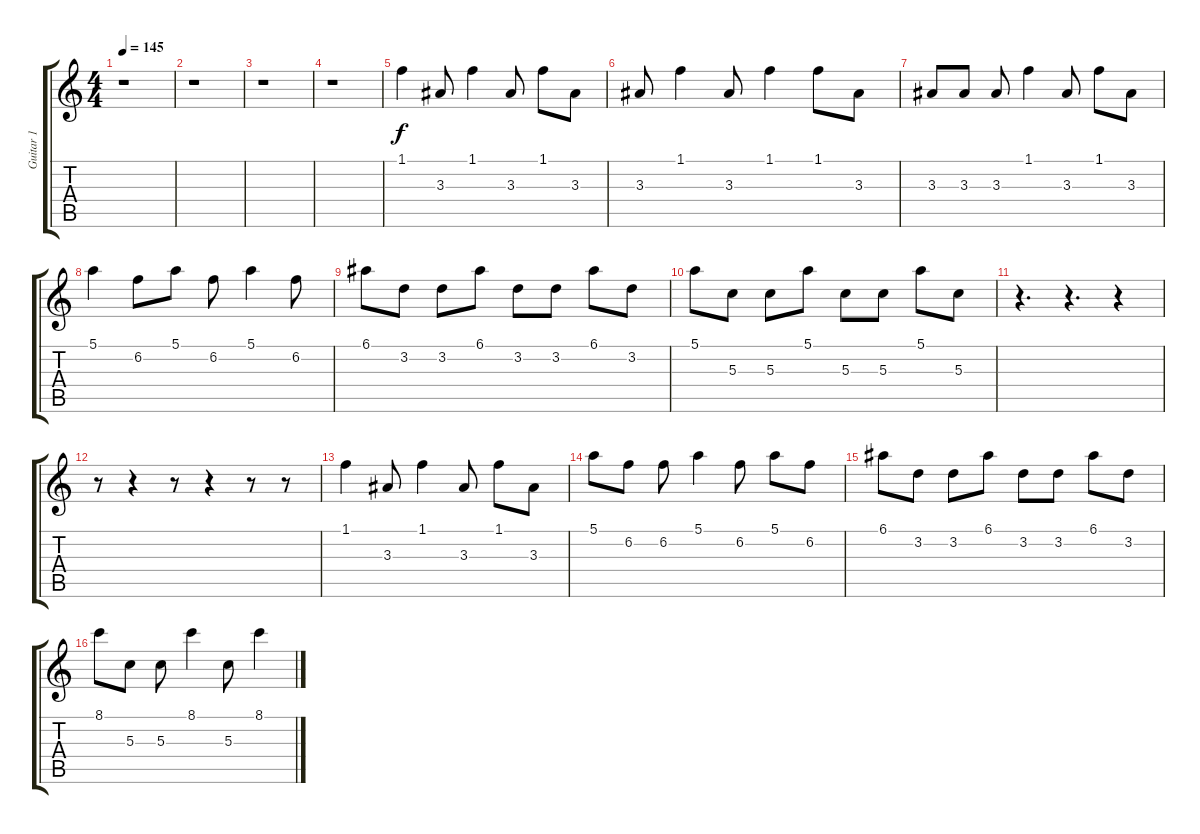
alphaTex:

\track ("Guitar 1" "Guitar 1") {instrument acousticguitarnylon}
\staff {score tabs}
\tuning (E4 B3 G3 D3 A2 E2) {hide}
\ts (4 4)
\tempo 145
\clef g2
\ks c
r.1{dy f} |
r.1 |
r.1 |
r.1 |
1.1.4 3.3.8 1.1.4 3.3.8 1.1.8 3.3.8 |
3.3.8 1.1.4 3.3.8 1.1.4 1.1.8 3.3.8 |
3.3.8 3.3.8 3.3.8 1.1.4 3.3.8 1.1.8 3.3.8 |
5.1.4 6.2.8 5.1.8 6.2.8 5.1.4 6.2.8 |
6.1.8 3.2.8 3.2.8 6.1.8 3.2.8 3.2.8 6.1.8 3.2.8 |
5.1.8 5.3.8 5.3.8 5.1.8 5.3.8 5.3.8 5.1.8 5.3.8 |
r.4{d} r.4{d} r.4 |
r.8 r.4 r.8 r.4 r.8 r.8 |
1.1.4 3.3.8 1.1.4 3.3.8 1.1.8 3.3.8 |
5.1.8 6.2.8 6.2.8 5.1.4 6.2.8 5.1.8 6.2.8 |
6.1.8 3.2.8 3.2.8 6.1.8 3.2.8 3.2.8 6.1.8 3.2.8 |
8.1.8 5.3.8 5.3.8 8.1.4 5.3.8 8.1.4
